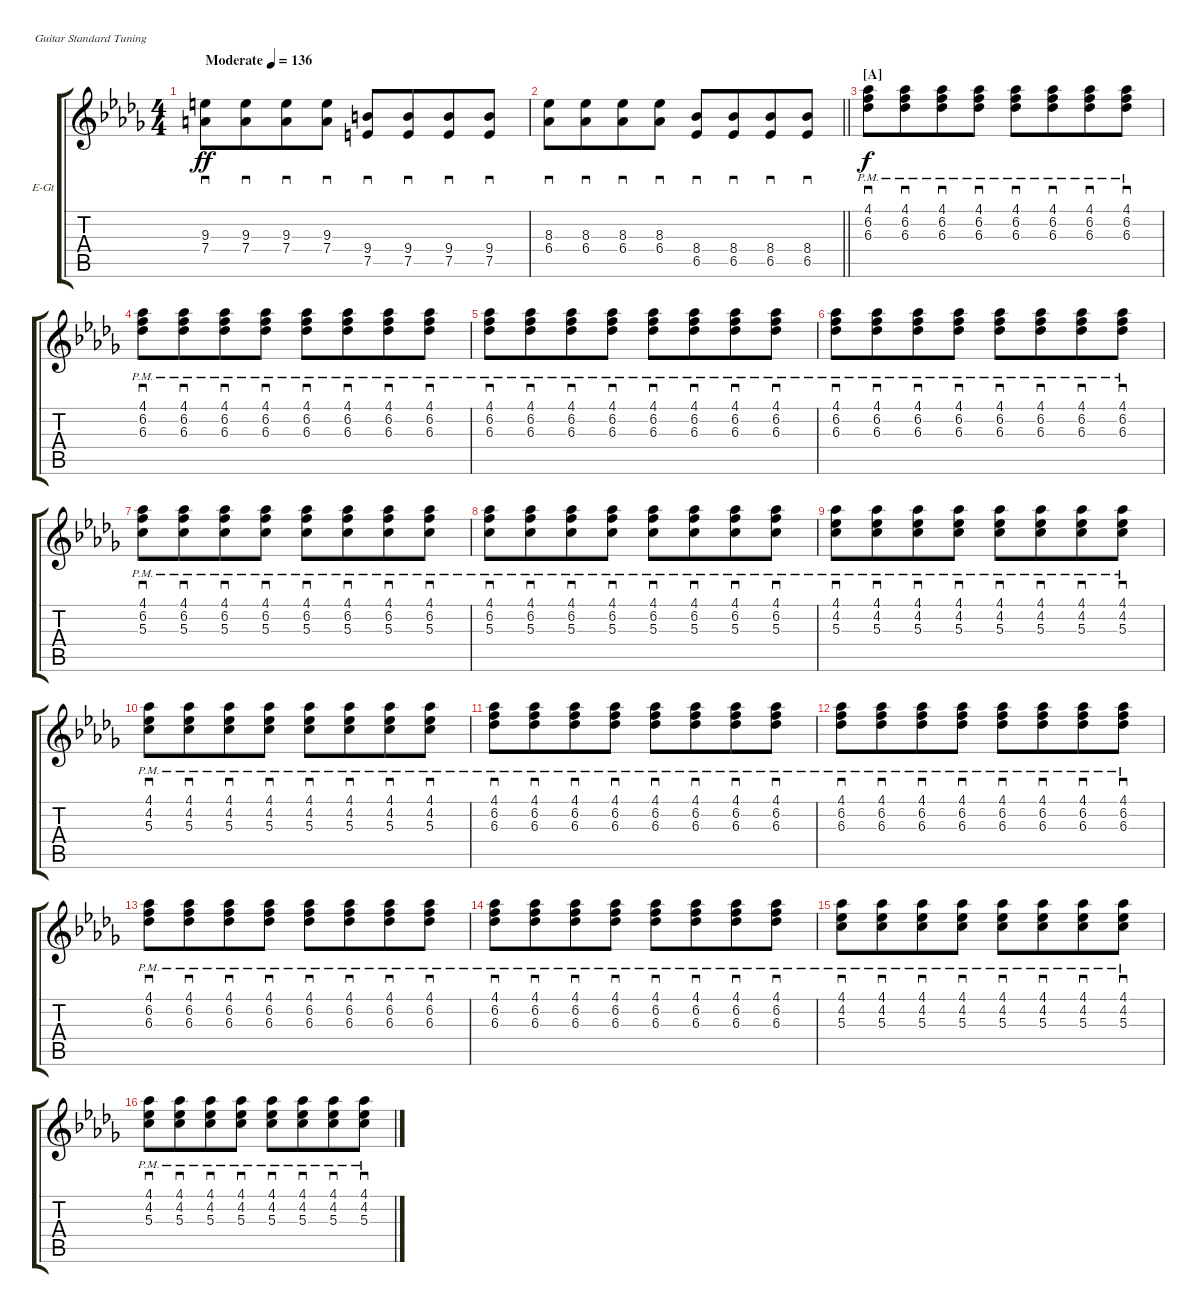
\bracketExtendMode groupsimilarinstruments
\firstSystemTrackNameOrientation horizontal
\otherSystemsTrackNameOrientation horizontal
\track ("Nick Valensi" "E-Gt") {instrument overdrivenguitar}
\staff {score tabs}
\tuning (E4 B3 G3 D3 A2 E2)
\ts (4 4)
\beaming (8 4 4)
\tempo (136 "Moderate")
\clef g2
\ks db
(9.3 7.4).8{sd dy ff instrument overdrivenguitar} (9.3 7.4).8{sd} (9.3 7.4).8{sd} (9.3 7.4).8{sd} (9.4 7.5).8{sd} (9.4 7.5).8{sd} (9.4 7.5).8{sd} (9.4 7.5).8{sd} |
\barLineRight lightlight
(8.3 6.4).8{sd} (8.3 6.4).8{sd} (8.3 6.4).8{sd} (8.3 6.4).8{sd} (8.4 6.5).8{sd} (8.4 6.5).8{sd} (8.4 6.5).8{sd} (8.4 6.5).8{sd} |
\section ("A" "")
(4.1{pm} 6.2{pm} 6.3{pm}).8{sd dy f} (4.1{pm} 6.2{pm} 6.3{pm}).8{sd} (4.1{pm} 6.2{pm} 6.3{pm}).8{sd} (4.1{pm} 6.2{pm} 6.3{pm}).8{sd} (4.1{pm} 6.2{pm} 6.3{pm}).8{sd} (4.1{pm} 6.2{pm} 6.3{pm}).8{sd} (4.1{pm} 6.2{pm} 6.3{pm}).8{sd} (4.1{pm} 6.2{pm} 6.3{pm}).8{sd} |
(4.1{pm} 6.2{pm} 6.3{pm}).8{sd} (4.1{pm} 6.2{pm} 6.3{pm}).8{sd} (4.1{pm} 6.2{pm} 6.3{pm}).8{sd} (4.1{pm} 6.2{pm} 6.3{pm}).8{sd} (4.1{pm} 6.2{pm} 6.3{pm}).8{sd} (4.1{pm} 6.2{pm} 6.3{pm}).8{sd} (4.1{pm} 6.2{pm} 6.3{pm}).8{sd} (4.1{pm} 6.2{pm} 6.3{pm}).8{sd} |
(4.1{pm} 6.2{pm} 6.3{pm}).8{sd} (4.1{pm} 6.2{pm} 6.3{pm}).8{sd} (4.1{pm} 6.2{pm} 6.3{pm}).8{sd} (4.1{pm} 6.2{pm} 6.3{pm}).8{sd} (4.1{pm} 6.2{pm} 6.3{pm}).8{sd} (4.1{pm} 6.2{pm} 6.3{pm}).8{sd} (4.1{pm} 6.2{pm} 6.3{pm}).8{sd} (4.1{pm} 6.2{pm} 6.3{pm}).8{sd} |
(4.1{pm} 6.2{pm} 6.3{pm}).8{sd} (4.1{pm} 6.2{pm} 6.3{pm}).8{sd} (4.1{pm} 6.2{pm} 6.3{pm}).8{sd} (4.1{pm} 6.2{pm} 6.3{pm}).8{sd} (4.1{pm} 6.2{pm} 6.3{pm}).8{sd} (4.1{pm} 6.2{pm} 6.3{pm}).8{sd} (4.1{pm} 6.2{pm} 6.3{pm}).8{sd} (4.1{pm} 6.2{pm} 6.3{pm}).8{sd} |
(4.1{pm} 6.2{pm} 5.3{pm}).8{sd} (4.1{pm} 6.2{pm} 5.3{pm}).8{sd} (4.1{pm} 6.2{pm} 5.3{pm}).8{sd} (4.1{pm} 6.2{pm} 5.3{pm}).8{sd} (4.1{pm} 6.2{pm} 5.3{pm}).8{sd} (4.1{pm} 6.2{pm} 5.3{pm}).8{sd} (4.1{pm} 6.2{pm} 5.3{pm}).8{sd} (4.1{pm} 6.2{pm} 5.3{pm}).8{sd} |
(4.1{pm} 6.2{pm} 5.3{pm}).8{sd} (4.1{pm} 6.2{pm} 5.3{pm}).8{sd} (4.1{pm} 6.2{pm} 5.3{pm}).8{sd} (4.1{pm} 6.2{pm} 5.3{pm}).8{sd} (4.1{pm} 6.2{pm} 5.3{pm}).8{sd} (4.1{pm} 6.2{pm} 5.3{pm}).8{sd} (4.1{pm} 6.2{pm} 5.3{pm}).8{sd} (4.1{pm} 6.2{pm} 5.3{pm}).8{sd} |
(4.1{pm} 4.2{pm} 5.3{pm}).8{sd} (4.1{pm} 4.2{pm} 5.3{pm}).8{sd} (4.1{pm} 4.2{pm} 5.3{pm}).8{sd} (4.1{pm} 4.2{pm} 5.3{pm}).8{sd} (4.1{pm} 4.2{pm} 5.3{pm}).8{sd} (4.1{pm} 4.2{pm} 5.3{pm}).8{sd} (4.1{pm} 4.2{pm} 5.3{pm}).8{sd} (4.1{pm} 4.2{pm} 5.3{pm}).8{sd} |
(4.1{pm} 4.2{pm} 5.3{pm}).8{sd} (4.1{pm} 4.2{pm} 5.3{pm}).8{sd} (4.1{pm} 4.2{pm} 5.3{pm}).8{sd} (4.1{pm} 4.2{pm} 5.3{pm}).8{sd} (4.1{pm} 4.2{pm} 5.3{pm}).8{sd} (4.1{pm} 4.2{pm} 5.3{pm}).8{sd} (4.1{pm} 4.2{pm} 5.3{pm}).8{sd} (4.1{pm} 4.2{pm} 5.3{pm}).8{sd} |
(4.1{pm} 6.2{pm} 6.3{pm}).8{sd} (4.1{pm} 6.2{pm} 6.3{pm}).8{sd} (4.1{pm} 6.2{pm} 6.3{pm}).8{sd} (4.1{pm} 6.2{pm} 6.3{pm}).8{sd} (4.1{pm} 6.2{pm} 6.3{pm}).8{sd} (4.1{pm} 6.2{pm} 6.3{pm}).8{sd} (4.1{pm} 6.2{pm} 6.3{pm}).8{sd} (4.1{pm} 6.2{pm} 6.3{pm}).8{sd} |
(4.1{pm} 6.2{pm} 6.3{pm}).8{sd} (4.1{pm} 6.2{pm} 6.3{pm}).8{sd} (4.1{pm} 6.2{pm} 6.3{pm}).8{sd} (4.1{pm} 6.2{pm} 6.3{pm}).8{sd} (4.1{pm} 6.2{pm} 6.3{pm}).8{sd} (4.1{pm} 6.2{pm} 6.3{pm}).8{sd} (4.1{pm} 6.2{pm} 6.3{pm}).8{sd} (4.1{pm} 6.2{pm} 6.3{pm}).8{sd} |
(4.1{pm} 6.2{pm} 6.3{pm}).8{sd} (4.1{pm} 6.2{pm} 6.3{pm}).8{sd} (4.1{pm} 6.2{pm} 6.3{pm}).8{sd} (4.1{pm} 6.2{pm} 6.3{pm}).8{sd} (4.1{pm} 6.2{pm} 6.3{pm}).8{sd} (4.1{pm} 6.2{pm} 6.3{pm}).8{sd} (4.1{pm} 6.2{pm} 6.3{pm}).8{sd} (4.1{pm} 6.2{pm} 6.3{pm}).8{sd} |
(4.1{pm} 6.2{pm} 6.3{pm}).8{sd} (4.1{pm} 6.2{pm} 6.3{pm}).8{sd} (4.1{pm} 6.2{pm} 6.3{pm}).8{sd} (4.1{pm} 6.2{pm} 6.3{pm}).8{sd} (4.1{pm} 6.2{pm} 6.3{pm}).8{sd} (4.1{pm} 6.2{pm} 6.3{pm}).8{sd} (4.1{pm} 6.2{pm} 6.3{pm}).8{sd} (4.1{pm} 6.2{pm} 6.3{pm}).8{sd} |
(4.1{pm} 4.2{pm} 5.3{pm}).8{sd} (4.1{pm} 4.2{pm} 5.3{pm}).8{sd} (4.1{pm} 4.2{pm} 5.3{pm}).8{sd} (4.1{pm} 4.2{pm} 5.3{pm}).8{sd} (4.1{pm} 4.2{pm} 5.3{pm}).8{sd} (4.1{pm} 4.2{pm} 5.3{pm}).8{sd} (4.1{pm} 4.2{pm} 5.3{pm}).8{sd} (4.1{pm} 4.2{pm} 5.3{pm}).8{sd} |
(4.1{pm} 4.2{pm} 5.3{pm}).8{sd} (4.1{pm} 4.2{pm} 5.3{pm}).8{sd} (4.1{pm} 4.2{pm} 5.3{pm}).8{sd} (4.1{pm} 4.2{pm} 5.3{pm}).8{sd} (4.1{pm} 4.2{pm} 5.3{pm}).8{sd} (4.1{pm} 4.2{pm} 5.3{pm}).8{sd} (4.1{pm} 4.2{pm} 5.3{pm}).8{sd} (4.1{pm} 4.2{pm} 5.3{pm}).8{sd}
